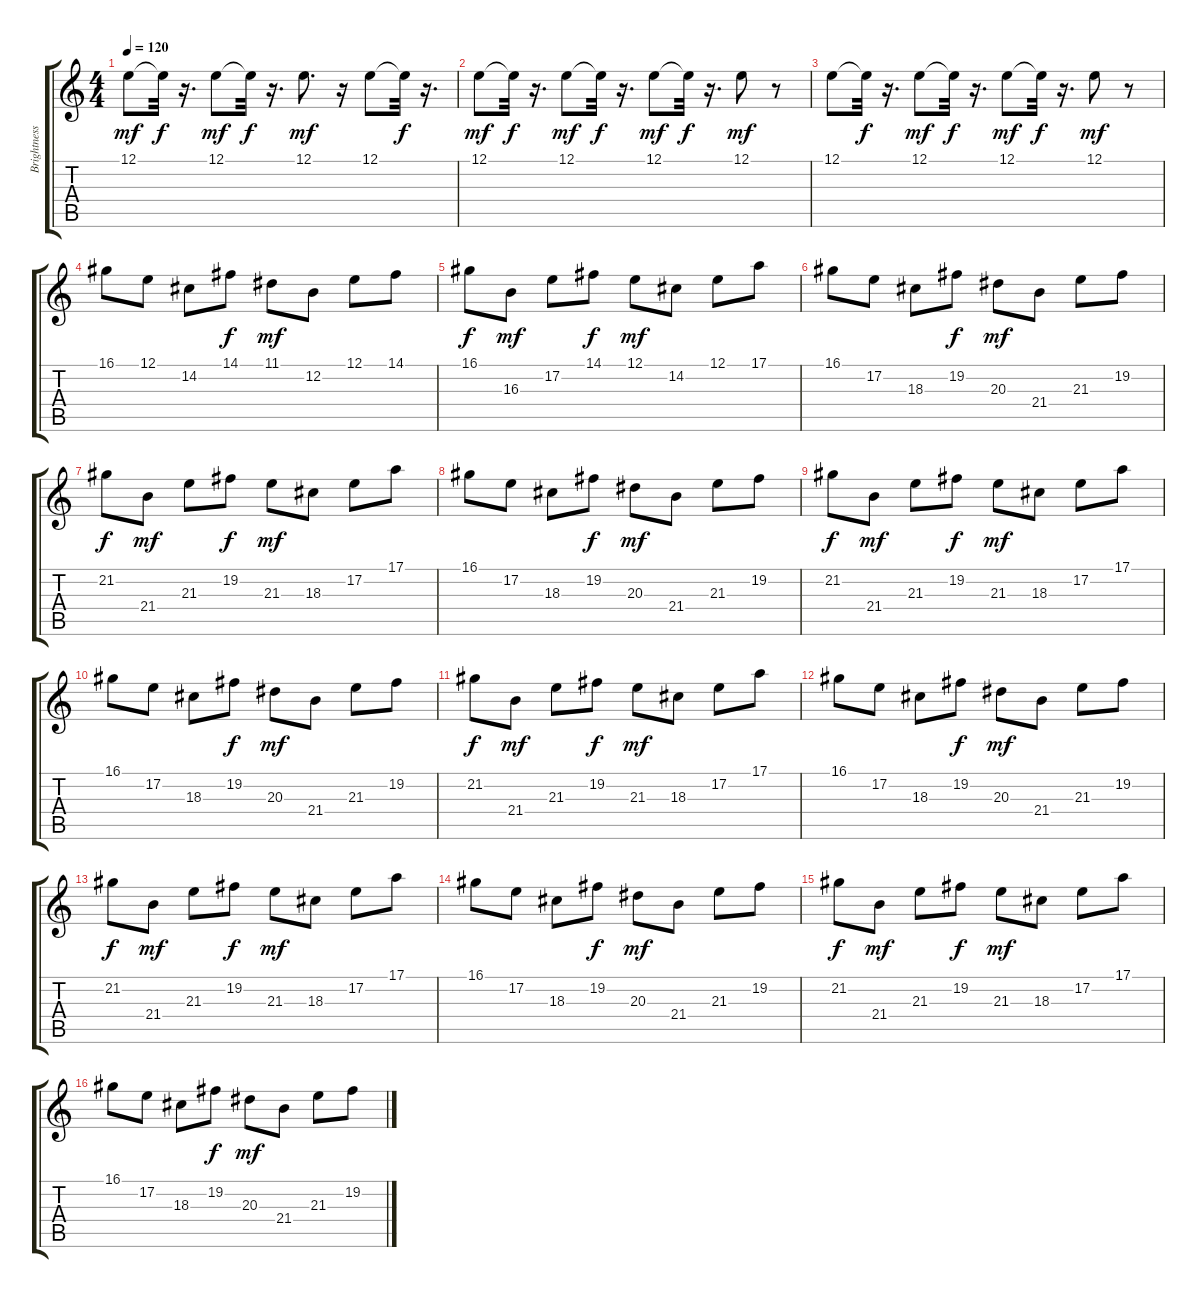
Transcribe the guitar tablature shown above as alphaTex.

\track ("Brightness" "Brightness") {instrument fx5brightness}
\staff {score tabs}
\tuning (E4 B3 G3 D3 A2 E2) {hide}
\ts (4 4)
\tempo 120
\clef g2
\ks c
12.1.8{dy mf} 12.1{t}.32{dy f} r.16{d} 12.1.8{dy mf} 12.1{t}.32{dy f} r.16{d} 12.1.8{d dy mf} r.16 12.1.8 12.1{t}.32{dy f} r.16{d} |
12.1.8{dy mf} 12.1{t}.32{dy f} r.16{d} 12.1.8{dy mf} 12.1{t}.32{dy f} r.16{d} 12.1.8{dy mf} 12.1{t}.32{dy f} r.16{d} 12.1.8{dy mf} r.8 |
12.1.8 12.1{t}.32{dy f} r.16{d} 12.1.8{dy mf} 12.1{t}.32{dy f} r.16{d} 12.1.8{dy mf} 12.1{t}.32{dy f} r.16{d} 12.1.8{dy mf} r.8 |
16.1.8 12.1.8 14.2.8 14.1.8{dy f} 11.1.8{dy mf} 12.2.8 12.1.8 14.1.8 |
16.1.8{dy f} 16.3.8{dy mf} 17.2.8 14.1.8{dy f} 12.1.8{dy mf} 14.2.8 12.1.8 17.1.8 |
16.1.8 17.2.8 18.3.8 19.2.8{dy f} 20.3.8{dy mf} 21.4.8 21.3.8 19.2.8 |
21.2.8{dy f} 21.4.8{dy mf} 21.3.8 19.2.8{dy f} 21.3.8{dy mf} 18.3.8 17.2.8 17.1.8 |
16.1.8 17.2.8 18.3.8 19.2.8{dy f} 20.3.8{dy mf} 21.4.8 21.3.8 19.2.8 |
21.2.8{dy f} 21.4.8{dy mf} 21.3.8 19.2.8{dy f} 21.3.8{dy mf} 18.3.8 17.2.8 17.1.8 |
16.1.8 17.2.8 18.3.8 19.2.8{dy f} 20.3.8{dy mf} 21.4.8 21.3.8 19.2.8 |
21.2.8{dy f} 21.4.8{dy mf} 21.3.8 19.2.8{dy f} 21.3.8{dy mf} 18.3.8 17.2.8 17.1.8 |
16.1.8 17.2.8 18.3.8 19.2.8{dy f} 20.3.8{dy mf} 21.4.8 21.3.8 19.2.8 |
21.2.8{dy f} 21.4.8{dy mf} 21.3.8 19.2.8{dy f} 21.3.8{dy mf} 18.3.8 17.2.8 17.1.8 |
16.1.8 17.2.8 18.3.8 19.2.8{dy f} 20.3.8{dy mf} 21.4.8 21.3.8 19.2.8 |
21.2.8{dy f} 21.4.8{dy mf} 21.3.8 19.2.8{dy f} 21.3.8{dy mf} 18.3.8 17.2.8 17.1.8 |
16.1.8 17.2.8 18.3.8 19.2.8{dy f} 20.3.8{dy mf} 21.4.8 21.3.8 19.2.8
